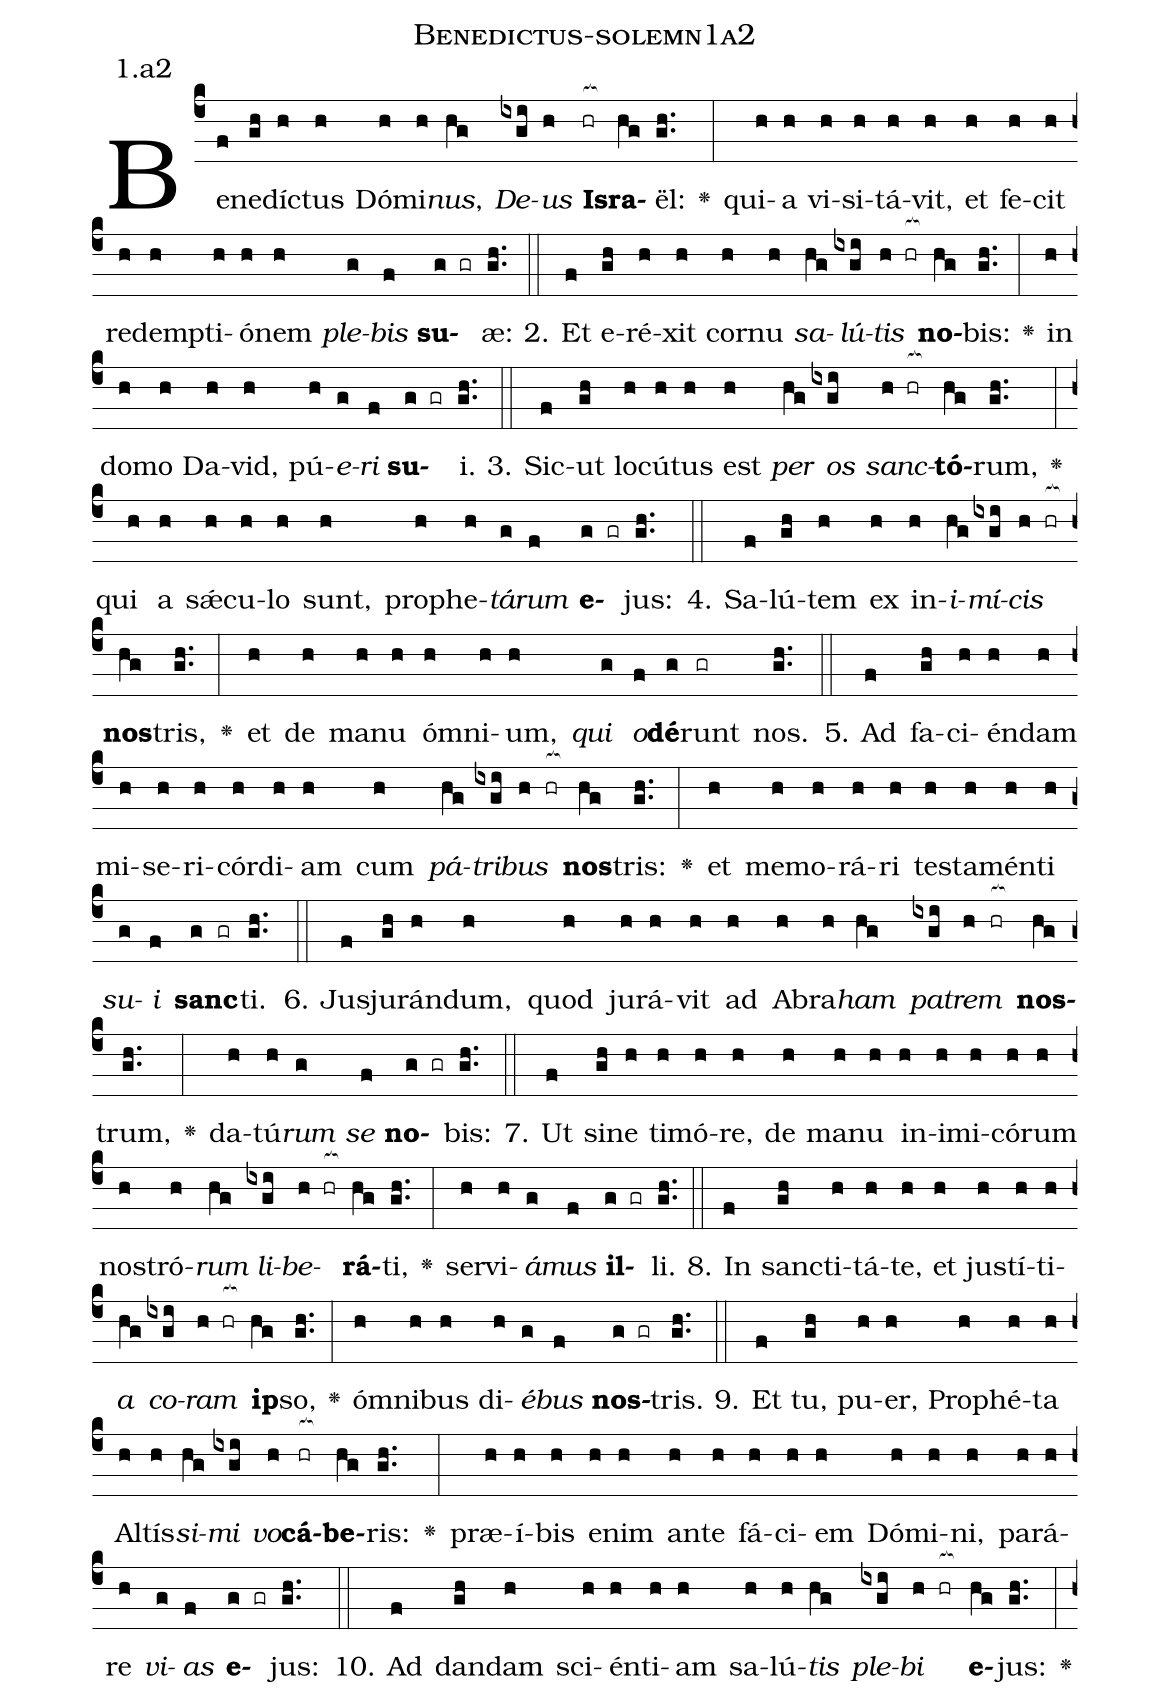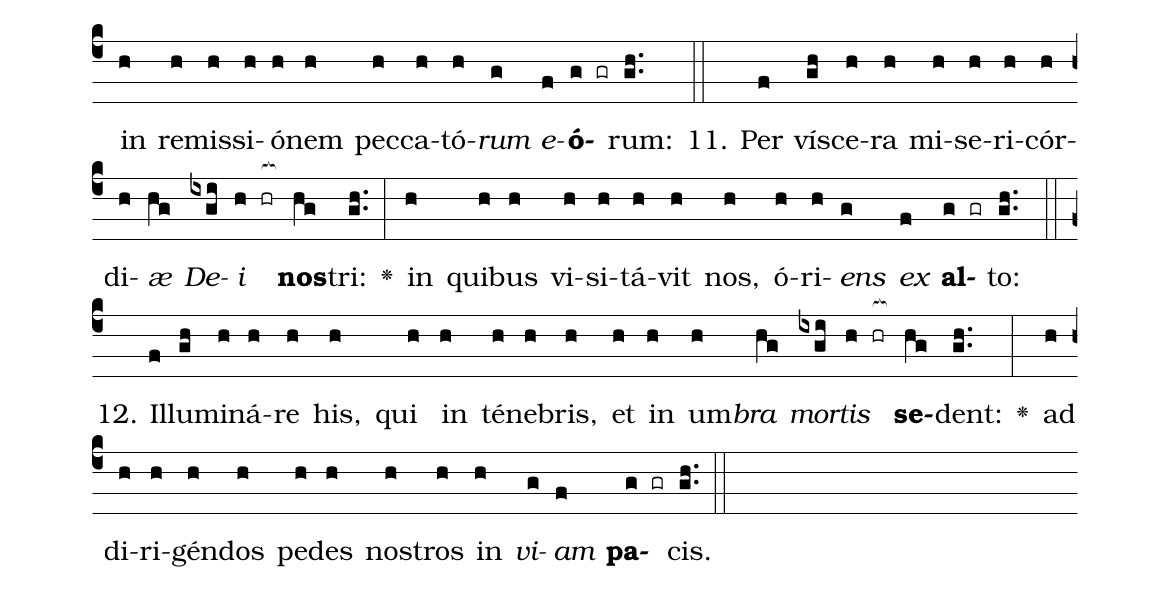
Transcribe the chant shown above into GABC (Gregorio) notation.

name: Benedictus-solemn1a2;
annotation: 1.a2;
%%
(c4)Be(f)ne(gh)díc(h)tus(h) Dó(h)mi(h)<i>nus</i>,(hg) <i>De</i>(ixgi)<i>us</i>(h) <b>Is</b>(hr[ocb:1{])<b>ra</b>(hg[ocb:0}])ël:(gh..) <v>\greheightstar</v>(:) qui(h)a(h) vi(h)si(h)tá(h)vit,(h) et(h) fe(h)cit(h) red(h)emp(h)ti(h)ó(h)nem(h) <i>ple</i>(g)<i>bis</i>(f) <b>su</b>(g gr)æ:(gh..) (::)
2. Et(f) e(gh)ré(h)xit(h) cor(h)nu(h) <i>sa</i>(hg)<i>lú</i>(ixgi)<i>tis</i>(h hr[ocb:1{]) <b>no</b>(hg[ocb:0}])bis:(gh..) <v>\greheightstar</v>(:) in(h) do(h)mo(h) Da(h)vid,(h) pú(h)<i>e</i>(g)<i>ri</i>(f) <b>su</b>(g gr)i.(gh..) (::)
3. Sic(f)ut(gh) lo(h)cú(h)tus(h) est(h) <i>per</i>(hg) <i>os</i>(ixgi) <i>sanc</i>(h hr[ocb:1{])<b>tó</b>(hg[ocb:0}])rum,(gh..) <v>\greheightstar</v>(:) qui(h) a(h) sǽ(h)cu(h)lo(h) sunt,(h) pro(h)phe(h)<i>tá</i>(g)<i>rum</i>(f) <b>e</b>(g gr)jus:(gh..) (::)
4. Sa(f)lú(gh)tem(h) ex(h) in(h)<i>i</i>(hg)<i>mí</i>(ixgi)<i>cis</i>(h hr[ocb:1{]) <b>nos</b>(hg[ocb:0}])tris,(gh..) <v>\greheightstar</v>(:) et(h) de(h) ma(h)nu(h) óm(h)ni(h)um,(h) <i>qui</i>(g) <i>o</i>(f)<b>dé</b>(g)runt(gr) nos.(gh..) (::)
5. Ad(f) fa(gh)ci(h)én(h)dam(h) mi(h)se(h)ri(h)cór(h)di(h)am(h) cum(h) <i>pá</i>(hg)<i>tri</i>(ixgi)<i>bus</i>(h hr[ocb:1{]) <b>nos</b>(hg[ocb:0}])tris:(gh..) <v>\greheightstar</v>(:) et(h) me(h)mo(h)rá(h)ri(h) tes(h)ta(h)mén(h)ti(h) <i>su</i>(g)<i>i</i>(f) <b>sanc</b>(g gr)ti.(gh..) (::)
6. Ju(f)sju(gh)rán(h)dum,(h) quod(h) ju(h)rá(h)vit(h) ad(h) A(h)bra(h)<i>ham</i>(hg) <i>pa</i>(ixgi)<i>trem</i>(h hr[ocb:1{]) <b>nos</b>(hg[ocb:0}])trum,(gh..) <v>\greheightstar</v>(:) da(h)tú(h)<i>rum</i>(g) <i>se</i>(f) <b>no</b>(g gr)bis:(gh..) (::)
7. Ut(f) si(gh)ne(h) ti(h)mó(h)re,(h) de(h) ma(h)nu(h) in(h)i(h)mi(h)có(h)rum(h) nos(h)tró(h)<i>rum</i>(hg) <i>li</i>(ixgi)<i>be</i>(h hr[ocb:1{])<b>rá</b>(hg[ocb:0}])ti,(gh..) <v>\greheightstar</v>(:) ser(h)vi(h)<i>á</i>(g)<i>mus</i>(f) <b>il</b>(g gr)li.(gh..) (::)
8. In(f) sanc(gh)ti(h)tá(h)te,(h) et(h) jus(h)tí(h)ti(h)<i>a</i>(hg) <i>co</i>(ixgi)<i>ram</i>(h hr[ocb:1{]) <b>ip</b>(hg[ocb:0}])so,(gh..) <v>\greheightstar</v>(:) óm(h)ni(h)bus(h) di(h)<i>é</i>(g)<i>bus</i>(f) <b>nos</b>(g gr)tris.(gh..) (::)
9. Et(f) tu,(gh) pu(h)er,(h) Pro(h)phé(h)ta(h) Al(h)tís(h)<i>si</i>(hg)<i>mi</i>(ixgi) <i>vo</i>(h)<b>cá</b>(hr[ocb:1{])<b>be</b>(hg[ocb:0}])ris:(gh..) <v>\greheightstar</v>(:) præ(h)í(h)bis(h) e(h)nim(h) an(h)te(h) fá(h)ci(h)em(h) Dó(h)mi(h)ni,(h) pa(h)rá(h)re(h) <i>vi</i>(g)<i>as</i>(f) <b>e</b>(g gr)jus:(gh..) (::)
10. Ad(f) dan(gh)dam(h) sci(h)én(h)ti(h)am(h) sa(h)lú(h)<i>tis</i>(hg) <i>ple</i>(ixgi)<i>bi</i>(h hr[ocb:1{]) <b>e</b>(hg[ocb:0}])jus:(gh..) <v>\greheightstar</v>(:) in(h) re(h)mis(h)si(h)ó(h)nem(h) pec(h)ca(h)tó(h)<i>rum</i>(g) <i>e</i>(f)<b>ó</b>(g gr)rum:(gh..) (::)
11. Per(f) ví(gh)sce(h)ra(h) mi(h)se(h)ri(h)cór(h)di(h)<i>æ</i>(hg) <i>De</i>(ixgi)<i>i</i>(h hr[ocb:1{]) <b>nos</b>(hg[ocb:0}])tri:(gh..) <v>\greheightstar</v>(:) in(h) qui(h)bus(h) vi(h)si(h)tá(h)vit(h) nos,(h) ó(h)ri(h)<i>ens</i>(g) <i>ex</i>(f) <b>al</b>(g gr)to:(gh..) (::)
12. Il(f)lu(gh)mi(h)ná(h)re(h) his,(h) qui(h) in(h) té(h)ne(h)bris,(h) et(h) in(h) um(h)<i>bra</i>(hg) <i>mor</i>(ixgi)<i>tis</i>(h hr[ocb:1{]) <b>se</b>(hg[ocb:0}])dent:(gh..) <v>\greheightstar</v>(:) ad(h) di(h)ri(h)gén(h)dos(h) pe(h)des(h) nos(h)tros(h) in(h) <i>vi</i>(g)<i>am</i>(f) <b>pa</b>(g gr)cis.(gh..) (::)
